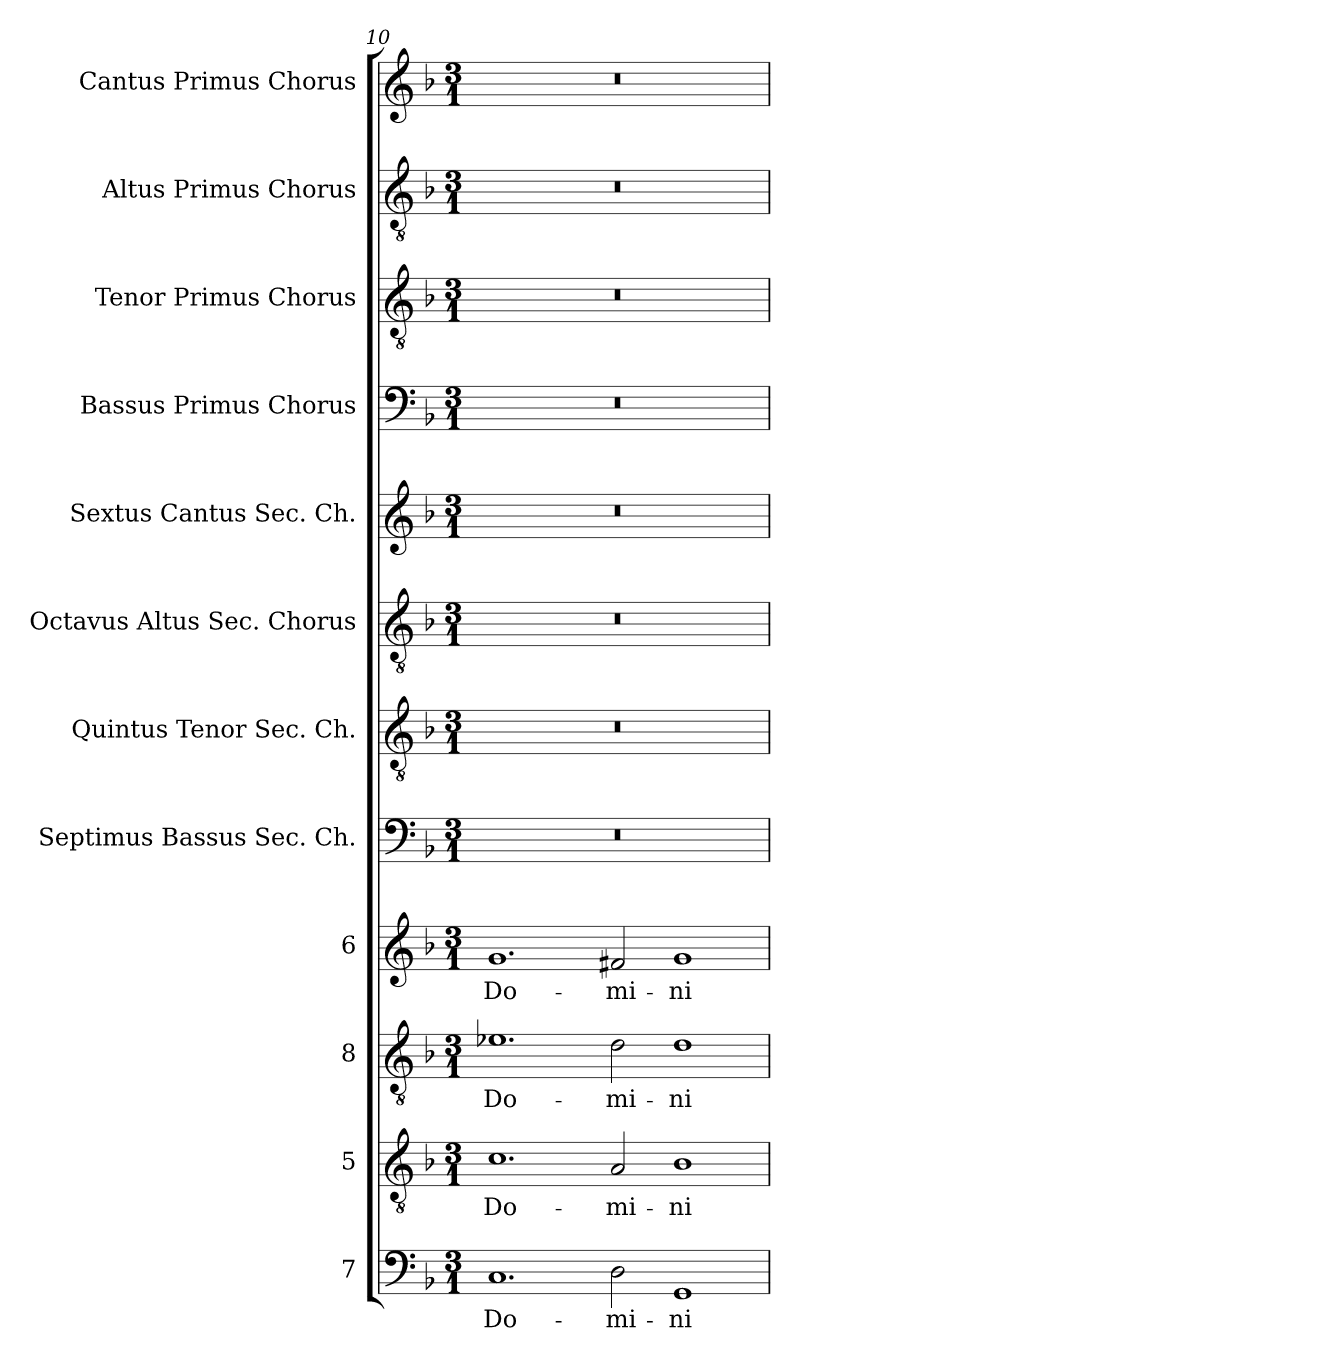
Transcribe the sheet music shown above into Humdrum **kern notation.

**kern	**text	**kern	**text	**kern	**text	**kern	**text	**kern	**kern	**kern	**kern	**kern	**kern	**kern	**kern
*part12	*part12	*part11	*part11	*part10	*part10	*part9	*part9	*part8	*part7	*part6	*part5	*part4	*part3	*part2	*part1
*staff12	*staff12	*staff11	*staff11	*staff10	*staff10	*staff9	*staff9	*staff8	*staff7	*staff6	*staff5	*staff4	*staff3	*staff2	*staff1
*I"7	*	*I"5	*	*I"8	*	*I"6	*	*I"Septimus  Bassus Sec. Ch.	*I"Quintus  Tenor Sec. Ch.	*I"Octavus  Altus Sec. Chorus	*I"Sextus  Cantus Sec. Ch.	*I"Bassus  Primus Chorus	*I"Tenor  Primus Chorus	*I"Altus  Primus Chorus	*I"Cantus  Primus Chorus
*	*	*	*	*	*	*	*	*I'B	*	*	*	*	*I'T	*I'A	*I'C
*clefF4	*	*clefGv2	*	*clefGv2	*	*clefG2	*	*clefF4	*clefGv2	*clefGv2	*clefG2	*clefF4	*clefGv2	*clefGv2	*clefG2
*k[b-]	*	*k[b-]	*	*k[b-]	*	*k[b-]	*	*k[b-]	*k[b-]	*k[b-]	*k[b-]	*k[b-]	*k[b-]	*k[b-]	*k[b-]
*F:	*	*F:	*	*F:	*	*F:	*	*F:	*F:	*F:	*F:	*F:	*F:	*F:	*F:
*M3/1	*	*M3/1	*	*M3/1	*	*M3/1	*	*M3/1	*M3/1	*M3/1	*M3/1	*M3/1	*M3/1	*M3/1	*M3/1
=10	=10	=10	=10	=10	=10	=10	=10	=10	=10	=10	=10	=10	=10	=10	=10
!	!LO:LY:b:cj	!	!LO:LY:b:cj	!	!LO:LY:b:cj	!	!LO:LY:b:cj	!	!	!	!	!	!	!	!
1.C	Do-	1.c	Do-	1.e-X	Do-	1.g	Do-	0.r	0.r	0.r	0.r	0.r	0.r	0.r	0.r
!	!LO:LY:b:cj	!	!LO:LY:b:cj	!	!LO:LY:b:cj	!	!LO:LY:b:cj	!	!	!	!	!	!	!	!
2D\	-mi-	2A/	-mi-	2d\	-mi-	2f#X/	-mi-	.	.	.	.	.	.	.	.
!	!LO:LY:b:cj	!	!LO:LY:b:cj	!	!LO:LY:b:cj	!	!LO:LY:b:cj	!	!	!	!	!	!	!	!
1GG	-ni	1B-	-ni	1d	-ni	1g	-ni	.	.	.	.	.	.	.	.
=	=	=	=	=	=	=	=	=	=	=	=	=	=	=	=
*-	*-	*-	*-	*-	*-	*-	*-	*-	*-	*-	*-	*-	*-	*-	*-
